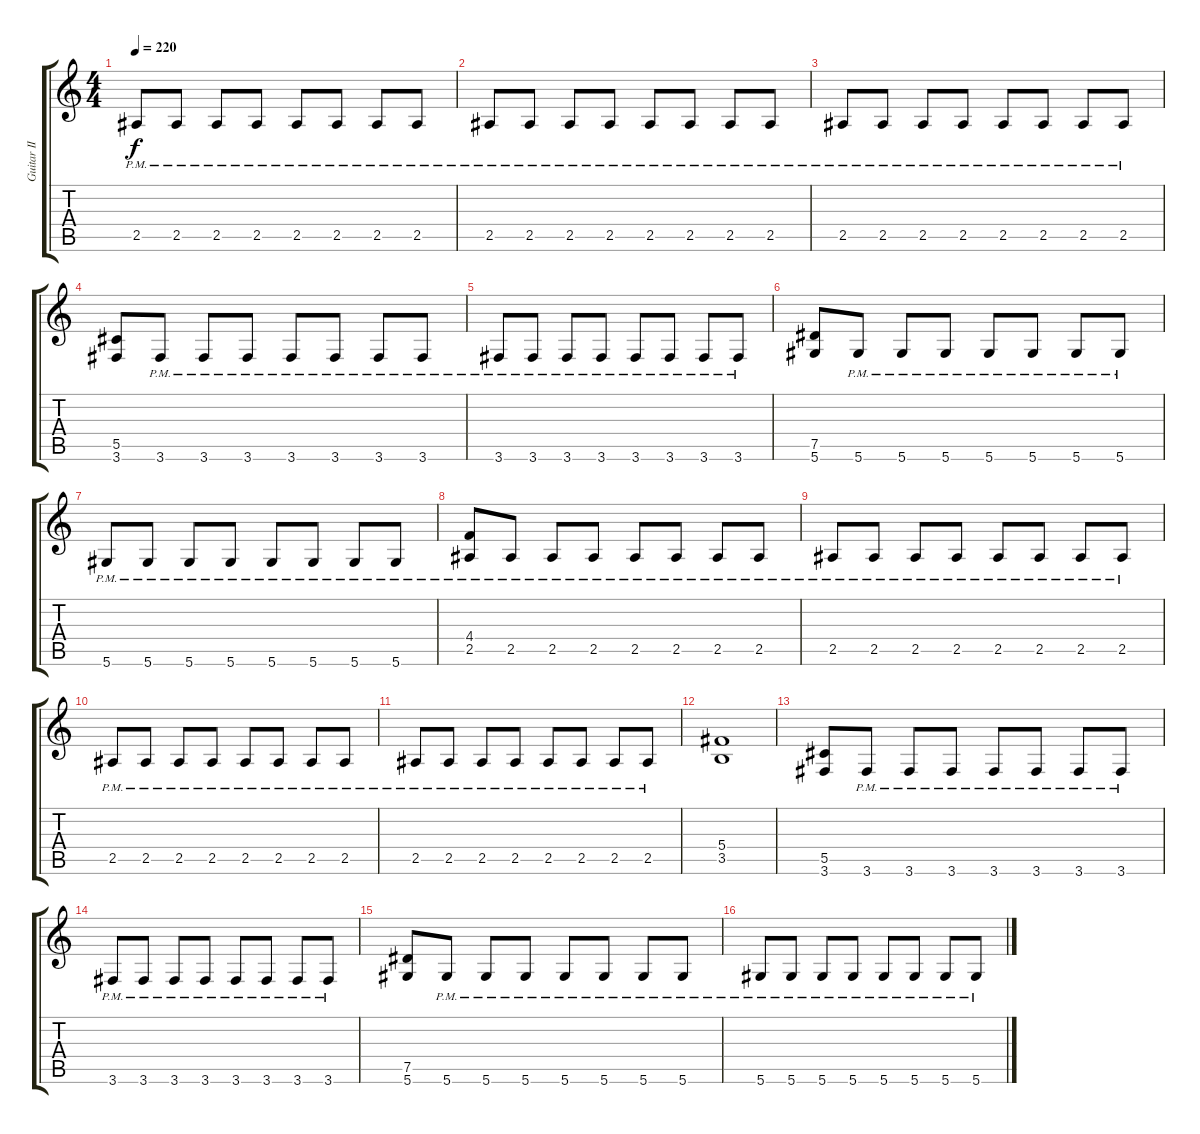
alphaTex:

\track ("Guitar II" "Guitar II") {instrument overdrivenguitar}
\staff {score tabs}
\tuning (Eb4 Bb3 Gb3 Db3 Ab2 Eb2) {hide}
\ts (4 4)
\tempo 220
\clef g2
\ks c
2.5{pm}.8{dy f} 2.5{pm}.8 2.5{pm}.8 2.5{pm}.8 2.5{pm}.8 2.5{pm}.8 2.5{pm}.8 2.5{pm}.8 |
2.5{pm}.8 2.5{pm}.8 2.5{pm}.8 2.5{pm}.8 2.5{pm}.8 2.5{pm}.8 2.5{pm}.8 2.5{pm}.8 |
2.5{pm}.8 2.5{pm}.8 2.5{pm}.8 2.5{pm}.8 2.5{pm}.8 2.5{pm}.8 2.5{pm}.8 2.5{pm}.8 |
(5.5 3.6).8 3.6{pm}.8 3.6{pm}.8 3.6{pm}.8 3.6{pm}.8 3.6{pm}.8 3.6{pm}.8 3.6{pm}.8 |
3.6{pm}.8 3.6{pm}.8 3.6{pm}.8 3.6{pm}.8 3.6{pm}.8 3.6{pm}.8 3.6{pm}.8 3.6{pm}.8 |
(7.5 5.6).8 5.6{pm}.8 5.6{pm}.8 5.6{pm}.8 5.6{pm}.8 5.6{pm}.8 5.6{pm}.8 5.6{pm}.8 |
5.6{pm}.8 5.6{pm}.8 5.6{pm}.8 5.6{pm}.8 5.6{pm}.8 5.6{pm}.8 5.6{pm}.8 5.6{pm}.8 |
(4.4 2.5{pm}).8 2.5{pm}.8 2.5{pm}.8 2.5{pm}.8 2.5{pm}.8 2.5{pm}.8 2.5{pm}.8 2.5{pm}.8 |
2.5{pm}.8 2.5{pm}.8 2.5{pm}.8 2.5{pm}.8 2.5{pm}.8 2.5{pm}.8 2.5{pm}.8 2.5{pm}.8 |
2.5{pm}.8 2.5{pm}.8 2.5{pm}.8 2.5{pm}.8 2.5{pm}.8 2.5{pm}.8 2.5{pm}.8 2.5{pm}.8 |
2.5{pm}.8 2.5{pm}.8 2.5{pm}.8 2.5{pm}.8 2.5{pm}.8 2.5{pm}.8 2.5{pm}.8 2.5{pm}.8 |
(5.4 3.5).1 |
(5.5 3.6).8 3.6{pm}.8 3.6{pm}.8 3.6{pm}.8 3.6{pm}.8 3.6{pm}.8 3.6{pm}.8 3.6{pm}.8 |
3.6{pm}.8 3.6{pm}.8 3.6{pm}.8 3.6{pm}.8 3.6{pm}.8 3.6{pm}.8 3.6{pm}.8 3.6{pm}.8 |
(7.5 5.6).8 5.6{pm}.8 5.6{pm}.8 5.6{pm}.8 5.6{pm}.8 5.6{pm}.8 5.6{pm}.8 5.6{pm}.8 |
5.6{pm}.8 5.6{pm}.8 5.6{pm}.8 5.6{pm}.8 5.6{pm}.8 5.6{pm}.8 5.6{pm}.8 5.6{pm}.8
